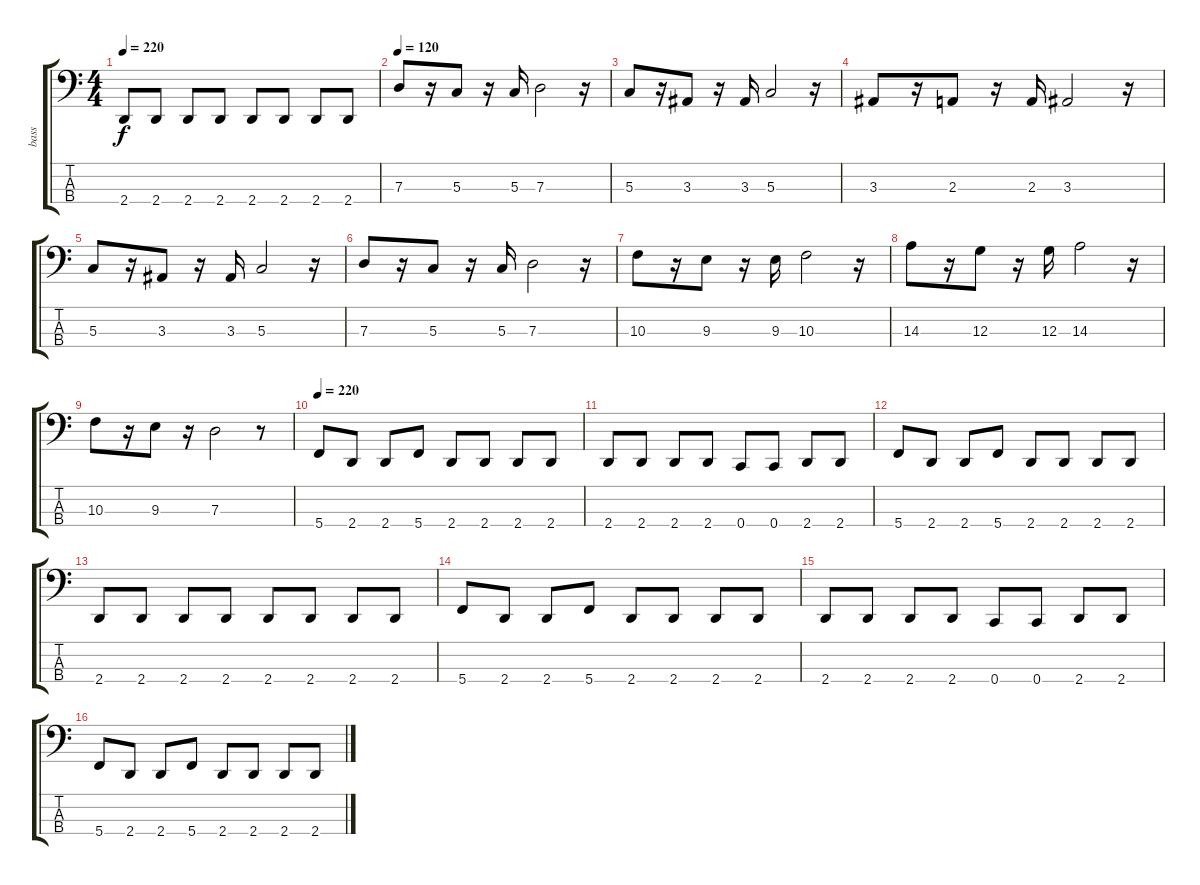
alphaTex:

\track ("bass" "bass") {instrument electricbasspick}
\staff {score tabs}
\tuning (F2 C2 G1 C1) {hide}
\ts (4 4)
\tempo 220
\clef f4
\ks c
2.4.8{dy f} 2.4.8 2.4.8 2.4.8 2.4.8 2.4.8 2.4.8 2.4.8 |
\tempo 120
7.3.8 r.16 5.3.8 r.16 5.3.16 7.3.2 r.16 |
5.3.8 r.16 3.3.8 r.16 3.3.16 5.3.2 r.16 |
3.3.8 r.16 2.3.8 r.16 2.3.16 3.3.2 r.16 |
5.3.8 r.16 3.3.8 r.16 3.3.16 5.3.2 r.16 |
7.3.8 r.16 5.3.8 r.16 5.3.16 7.3.2 r.16 |
10.3.8 r.16 9.3.8 r.16 9.3.16 10.3.2 r.16 |
14.3.8 r.16 12.3.8 r.16 12.3.16 14.3.2 r.16 |
10.3.8 r.16 9.3.8 r.16 7.3.2 r.8 |
\tempo 220
5.4.8 2.4.8 2.4.8 5.4.8 2.4.8 2.4.8 2.4.8 2.4.8 |
2.4.8 2.4.8 2.4.8 2.4.8 0.4.8 0.4.8 2.4.8 2.4.8 |
5.4.8 2.4.8 2.4.8 5.4.8 2.4.8 2.4.8 2.4.8 2.4.8 |
2.4.8 2.4.8 2.4.8 2.4.8 2.4.8 2.4.8 2.4.8 2.4.8 |
5.4.8 2.4.8 2.4.8 5.4.8 2.4.8 2.4.8 2.4.8 2.4.8 |
2.4.8 2.4.8 2.4.8 2.4.8 0.4.8 0.4.8 2.4.8 2.4.8 |
5.4.8 2.4.8 2.4.8 5.4.8 2.4.8 2.4.8 2.4.8 2.4.8
